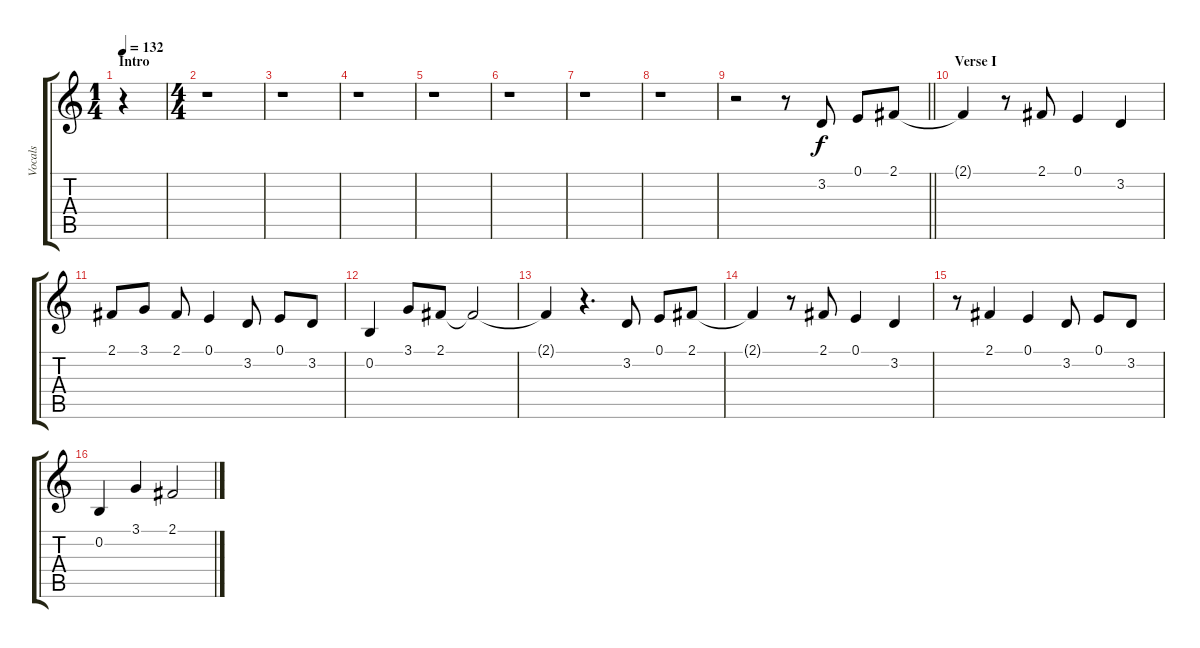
\track ("Vocals" "Vocals") {instrument altosax}
\staff {score tabs}
\tuning (E4 B3 G3 D3 A2 E2) {hide}
\ts (1 4)
\section ("" "Intro")
\tempo 132
\clef g2
\ks c
r.4{dy f instrument altosax} |
\ts (4 4)
r.1 |
r.1 |
r.1 |
r.1 |
r.1 |
r.1 |
r.1 |
\barLineRight lightlight
r.2 r.8 3.2.8 0.1.8 2.1.8 |
\section ("" "Verse I")
2.1{t}.4 r.8 2.1.8 0.1.4 3.2.4 |
2.1.8 3.1.8 2.1.8 0.1.4 3.2.8 0.1.8 3.2.8 |
0.2.4 3.1.8 2.1.8 2.1{t}.2 |
2.1{t}.4 r.4{d} 3.2.8 0.1.8 2.1.8 |
2.1{t}.4 r.8 2.1.8 0.1.4 3.2.4 |
r.8 2.1.4 0.1.4 3.2.8 0.1.8 3.2.8 |
0.2.4 3.1.4 2.1.2
